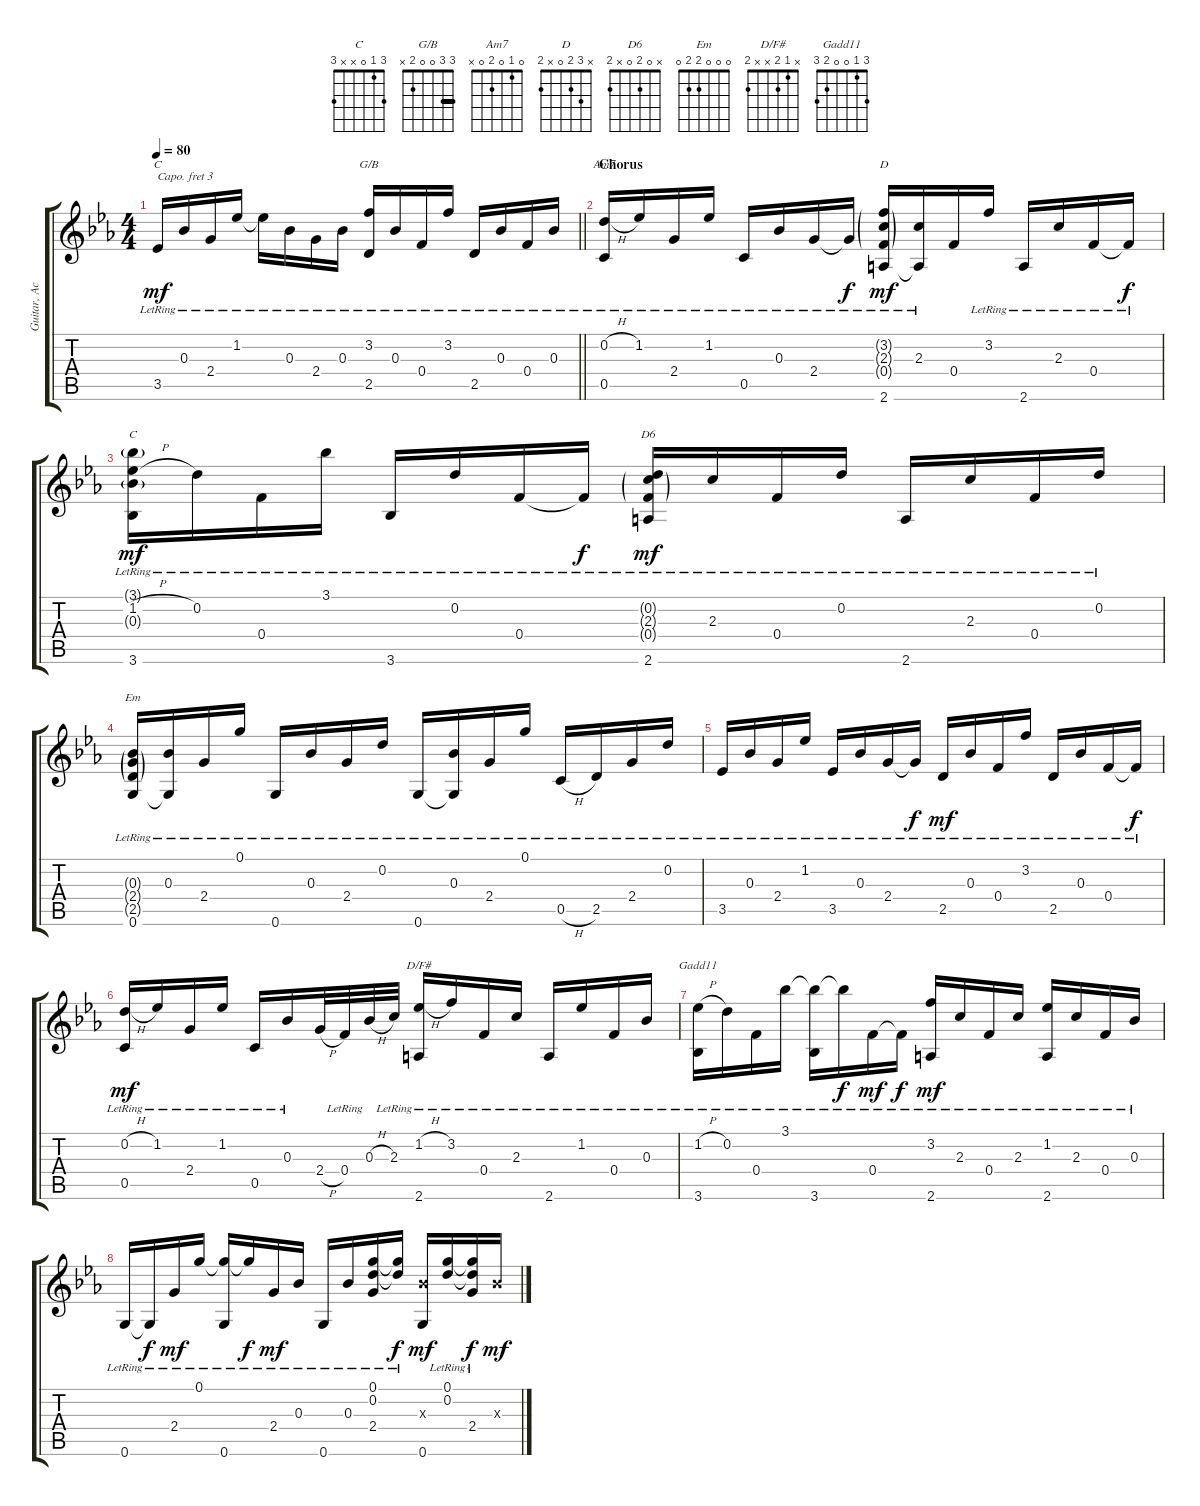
\track ("Guitar, Acoustic (Capo 3rd Fret)" "Guitar, Ac") {instrument acousticguitarsteel}
\staff {score tabs}
\capo 3
\tuning (E4 B3 G3 D3 A2 E2) {hide}
\chord ("C" 0 1 0 2 3 x)
\chord ("G/B" 3 3 0 0 2 x) {barre 3}
\chord ("Am7" 0 1 0 2 0 x)
\chord ("D" x 3 2 0 x 2)
\chord ("C" 3 1 0 x x 3)
\chord ("D6" x 0 2 0 x 2)
\chord ("Em" 0 0 0 2 2 0)
\chord ("D/F#" x 1 2 x x 2)
\chord ("Gadd11" 3 1 0 0 2 3)
\ts (4 4)
\tempo 80
\clef g2
\barLineRight lightlight
\ks eb
3.5{lr}.16{ch "C" dy mf} 0.3{lr}.16 2.4{lr}.16 1.2{lr}.16 1.2{lr t}.16 0.3{lr}.16 2.4{lr}.16 0.3{lr}.16 (3.2{lr} 2.5{lr}).16{ch "G/B"} 0.3{lr}.16 0.4{lr}.16 3.2{lr}.16 2.5{lr}.16 0.3{lr}.16 0.4{lr}.16 0.3{lr}.16 |
\section ("" "Chorus")
(0.2{h} 0.5{lr}).16{ch "Am7"} 1.2{lr}.16 2.4{lr}.16 1.2{lr}.16 0.5{lr}.16 0.3{lr}.16 2.4{lr}.16 2.4{lr t}.16{dy f} (3.2{g lr} 2.3{g lr} 0.4{g} 2.6{lr}).16{ch "D" dy mf} (2.3 2.6{lr t}).16 0.4.16 3.2{lr}.16 2.6{lr}.16 2.3{lr}.16 0.4{lr}.16 0.4{lr t}.16{dy f} |
(3.1{g} 1.2{h lr} 0.3{g} 3.6{lr}).16{ch "C" dy mf} 0.2{lr}.16 0.4{lr}.16 3.1{lr}.16 3.6{lr}.16 0.2{lr}.16 0.4{lr}.16 0.4{lr t}.16{dy f} (0.2{g} 2.3{g} 0.4{g lr} 2.6{lr}).16{ch "D6" dy mf} 2.3{lr}.16 0.4{lr}.16 0.2{lr}.16 2.6{lr}.16 2.3{lr}.16 0.4{lr}.16 0.2{lr}.16 |
(0.3{g} 2.4{g} 2.5{g} 0.6{lr}).16{ch "Em"} (0.3 0.6{lr t}).16 2.4{lr}.16 0.1{lr}.16 0.6{lr}.16 0.3{lr}.16 2.4{lr}.16 0.2{lr}.16 0.6{lr}.16 (0.3 0.6{lr t}).16 2.4{lr}.16 0.1{lr}.16 0.5{h lr}.16 2.5{lr}.16 2.4{lr}.16 0.2{lr}.16 |
3.5{lr}.16 0.3{lr}.16 2.4{lr}.16 1.2{lr}.16 3.5{lr}.16 0.3{lr}.16 2.4{lr}.16 2.4{lr t}.16{dy f} 2.5{lr}.16{dy mf} 0.3{lr}.16 0.4{lr}.16 3.2{lr}.16 2.5{lr}.16 0.3{lr}.16 0.4{lr}.16 0.4{lr t}.16{dy f} |
(0.2{h} 0.5{lr}).16{dy mf} 1.2{lr}.16 2.4{lr}.16 1.2{lr}.16 0.5{lr}.16 0.3{lr}.16 2.4{h}.32 0.4{lr}.32 0.3{h}.32 2.3{lr}.32 (1.2{h} 2.6{lr}).16{ch "D/F#"} 3.2{lr}.16 0.4{lr}.16 2.3{lr}.16 2.6{lr}.16 1.2{lr}.16 0.4{lr}.16 0.3{lr}.16 |
(1.2{h} 3.6{lr}).16{ch "Gadd11"} 0.2{lr}.16 0.4{lr}.16 3.1{lr}.16 (3.1{lr t} 3.6).16 3.1{lr t}.16{dy f} 0.4{lr}.16{dy mf} 0.4{lr t}.16{dy f} (3.2{lr} 2.6{lr}).16{dy mf} 2.3{lr}.16 0.4{lr}.16 2.3{lr}.16 (1.2{lr} 2.6).16 2.3{lr}.16 0.4{lr}.16 0.3{lr}.16 |
0.6{lr}.16 0.6{lr t}.16{dy f} 2.4{lr}.16{dy mf} 0.1{lr}.16 (0.1{lr t} 0.6).16 0.1{lr t}.16{dy f} 2.4{lr}.16{dy mf} 0.3{lr}.16 0.6{lr}.16 0.3{lr}.16 (0.1{lr} 0.2{lr} 2.4).16 (0.1{lr t} 0.2{lr t}).16{dy f} (0.3{x} 0.6).16{dy mf} (0.1{lr} 0.2{lr}).16 (0.1{lr t} 0.2{lr t} 2.4).16{dy f} 0.3{x}.16{dy mf}
